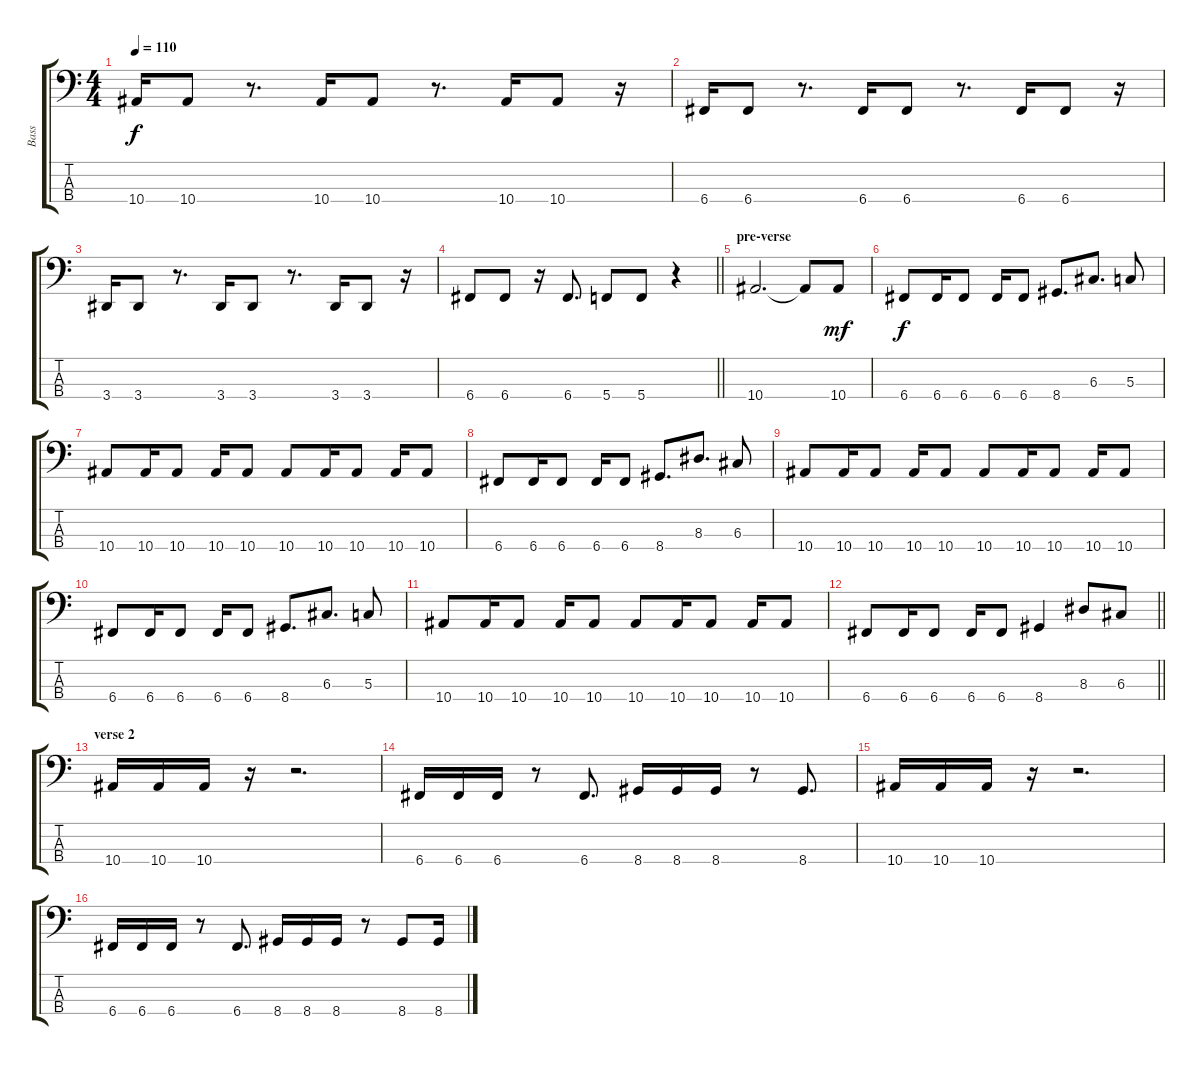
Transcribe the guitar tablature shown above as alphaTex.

\track ("Bass" "Bass") {instrument electricbassfinger}
\staff {score tabs}
\tuning (F2 C2 G1 C1) {hide}
\ts (4 4)
\tempo 110
\clef f4
\ks c
10.4.16{dy f} 10.4.8 r.8{d} 10.4.16 10.4.8 r.8{d} 10.4.16 10.4.8 r.16 |
6.4.16 6.4.8 r.8{d} 6.4.16 6.4.8 r.8{d} 6.4.16 6.4.8 r.16 |
3.4.16 3.4.8 r.8{d} 3.4.16 3.4.8 r.8{d} 3.4.16 3.4.8 r.16 |
\barLineRight lightlight
6.4.8 6.4.8 r.16 6.4.8{d} 5.4.8 5.4.8 r.4 |
\section ("" "pre-verse")
10.4.2{d} 10.4{t}.8 10.4.8{dy mf} |
6.4.8{dy f} 6.4.16 6.4.8 6.4.16 6.4.8 8.4.8{d} 6.3.8{d} 5.3.8 |
10.4.8 10.4.16 10.4.8 10.4.16 10.4.8 10.4.8 10.4.16 10.4.8 10.4.16 10.4.8 |
6.4.8 6.4.16 6.4.8 6.4.16 6.4.8 8.4.8{d} 8.3.8{d} 6.3.8 |
10.4.8 10.4.16 10.4.8 10.4.16 10.4.8 10.4.8 10.4.16 10.4.8 10.4.16 10.4.8 |
6.4.8 6.4.16 6.4.8 6.4.16 6.4.8 8.4.8{d} 6.3.8{d} 5.3.8 |
10.4.8 10.4.16 10.4.8 10.4.16 10.4.8 10.4.8 10.4.16 10.4.8 10.4.16 10.4.8 |
\barLineRight lightlight
6.4.8 6.4.16 6.4.8 6.4.16 6.4.8 8.4.4 8.3.8 6.3.8 |
\section ("" "verse 2")
10.4.16 10.4.16 10.4.16 r.16 r.2{d} |
6.4.16 6.4.16 6.4.16 r.8 6.4.8{d} 8.4.16 8.4.16 8.4.16 r.8 8.4.8{d} |
10.4.16 10.4.16 10.4.16 r.16 r.2{d} |
6.4.16 6.4.16 6.4.16 r.8 6.4.8{d} 8.4.16 8.4.16 8.4.16 r.8 8.4.8 8.4.16
